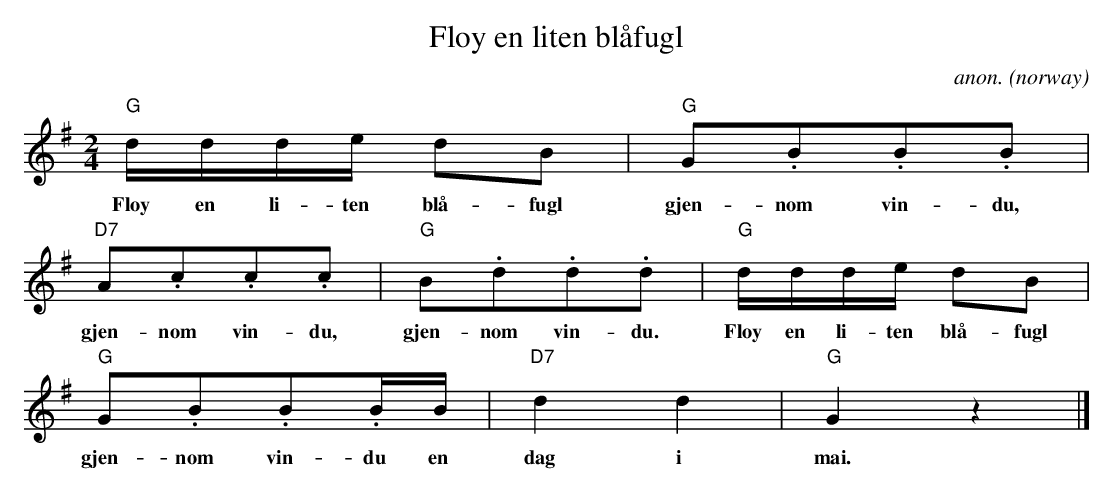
X:1
T:Fl\oy en liten bl\aafugl
O:norway
C:anon.
M:2/4
L:1/16
K:G
"G"ddde d2B2|"G"G2.B2.B2.B2|
w:Fl\oy en li-ten bl\aa-fugl gjen-nom vin-du,
"D7"A2.c2.c2.c2|"G"B2.d2.d2.d2|"G"ddde d2B2|
w:gjen-nom vin-du, gjen-nom vin-du. Fl\oy en li-ten bl\aa-fugl
"G"G2.B2.B2.BB|"D7"d4d4|"G"G4 z4|]
w:gjen-nom vin-du en dag i mai.
